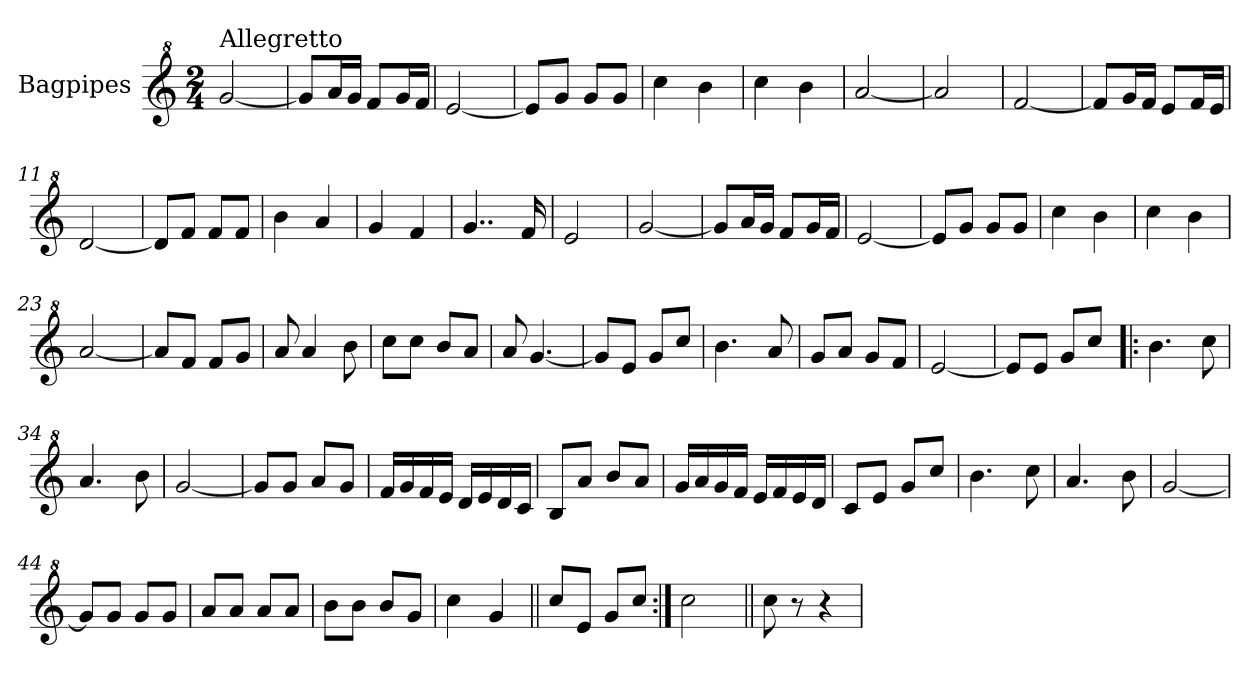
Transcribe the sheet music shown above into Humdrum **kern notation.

**kern
*part1
*staff1
*I"Bagpipes
*I'Bag
*clefG^2
*k[]
*C:
*M2/4
=1
!LO:TX:a:t=Allegretto
[2gg/
=2
8gg/L]
16aa/L
16gg/JJ
8ff/L
16gg/L
16ff/JJ
=3
[2ee/
=4
8ee/L]
8gg/J
8gg/L
8gg/J
=5
4ccc\
4bb\
=6
4ccc\
4bb\
=7
[2aa/
=8
2aa/]
=9
[2ff/
=10
8ff/L]
16gg/L
16ff/JJ
8ee/L
16ff/L
16ee/JJ
=11
[2dd/
=12
8dd/L]
8ff/J
8ff/L
8ff/J
=13
4bb\
4aa/
=14
4gg/
4ff/
!!LO:LB:g=z
=15
4..gg/
16ff/
=16
2ee/
=17
[2gg/
=18
8gg/L]
16aa/L
16gg/JJ
8ff/L
16gg/L
16ff/JJ
=19
[2ee/
=20
8ee/L]
8gg/J
8gg/L
8gg/J
=21
4ccc\
4bb\
=22
4ccc\
4bb\
=23
[2aa/
=24
8aa/L]
8ff/J
8ff/L
8gg/J
=25
8aa/
4aa/
8bb\
=26
8ccc\L
8ccc\J
8bb/L
8aa/J
=27
8aa/
[4.gg/
!!LO:LB:g=z
=28
8gg/L]
8ee/J
8gg/L
8ccc/J
=29
4.bb\
8aa/
=30
8gg/L
8aa/J
8gg/L
8ff/J
=31
[2ee/
=32
8ee/L]
8ee/J
8gg/L
8ccc/J
=33!|:
4.bb\
8ccc\
=34
4.aa/
8bb\
=35
[2gg/
=36
8gg/L]
8gg/J
8aa/L
8gg/J
=37
16ff/LL
16gg/
16ff/
16ee/JJ
16dd/LL
16ee/
16dd/
16cc/JJ
=38
8b/L
8aa/J
8bb/L
8aa/J
!!LO:LB:g=z
=39
16gg/LL
16aa/
16gg/
16ff/JJ
16ee/LL
16ff/
16ee/
16dd/JJ
=40
8cc/L
8ee/J
8gg/L
8ccc/J
=41
4.bb\
8ccc\
=42
4.aa/
8bb\
=43
[2gg/
=44
8gg/L]
8gg/J
8gg/L
8gg/J
=45
8aa/L
8aa/J
8aa/L
8aa/J
=46
8bb\L
8bb\J
8bb/L
8gg/J
=47
4ccc\
4gg/
=48||
8ccc/L
8ee/J
8gg/L
8ccc/J
=49:|!
2ccc\
=50||
8ccc\
8r
4r
=
*-
